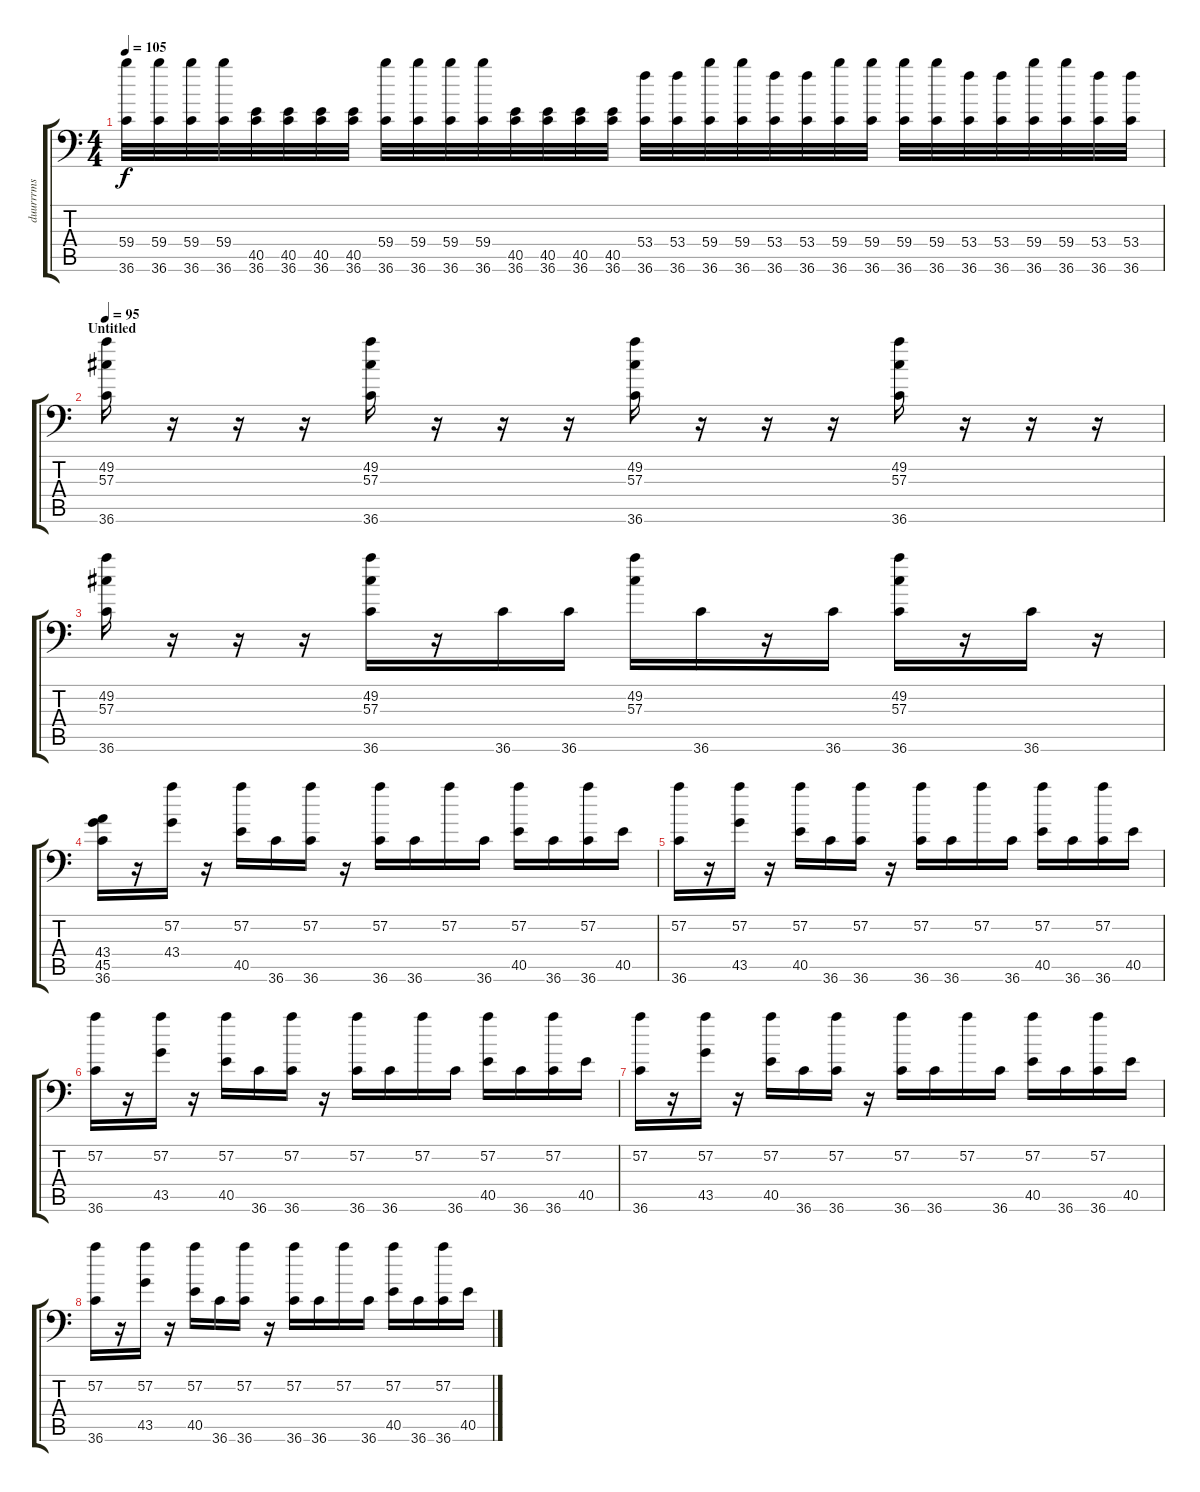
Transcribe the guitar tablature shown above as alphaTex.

\track ("duurrrms" "duurrrms") {instrument acousticgrandpiano}
\staff {score tabs}
\tuning (C-1 C-1 C-1 C-1 C-1 C-1) {hide}
\ts (4 4)
\tempo 105
\clef f4
\ks c
(59.4 36.6).32{dy f} (59.4 36.6).32 (59.4 36.6).32 (59.4 36.6).32 (40.5 36.6).32 (40.5 36.6).32 (40.5 36.6).32 (40.5 36.6).32 (59.4 36.6).32 (59.4 36.6).32 (59.4 36.6).32 (59.4 36.6).32 (40.5 36.6).32 (40.5 36.6).32 (40.5 36.6).32 (40.5 36.6).32 (53.4 36.6).32 (53.4 36.6).32 (59.4 36.6).32 (59.4 36.6).32 (53.4 36.6).32 (53.4 36.6).32 (59.4 36.6).32 (59.4 36.6).32 (59.4 36.6).32 (59.4 36.6).32 (53.4 36.6).32 (53.4 36.6).32 (59.4 36.6).32 (59.4 36.6).32 (53.4 36.6).32 (53.4 36.6).32 |
\section ("" "Untitled")
\tempo 95
(49.2 57.3 36.6).16 r.16 r.16 r.16 (49.2 57.3 36.6).16 r.16 r.16 r.16 (49.2 57.3 36.6).16 r.16 r.16 r.16 (49.2 57.3 36.6).16 r.16 r.16 r.16 |
(49.2 57.3 36.6).16 r.16 r.16 r.16 (49.2 57.3 36.6).16 r.16 36.6.16 36.6.16 (49.2 57.3).16 36.6.16 r.16 36.6.16 (49.2 57.3 36.6).16 r.16 36.6.16 r.16 |
(43.4 45.5 36.6).16 r.16 (57.2 43.4).16 r.16 (57.2 40.5).16 36.6.16 (57.2 36.6).16 r.16 (57.2 36.6).16 36.6.16 57.2.16 36.6.16 (57.2 40.5).16 36.6.16 (57.2 36.6).16 40.5.16 |
(57.2 36.6).16 r.16 (57.2 43.5).16 r.16 (57.2 40.5).16 36.6.16 (57.2 36.6).16 r.16 (57.2 36.6).16 36.6.16 57.2.16 36.6.16 (57.2 40.5).16 36.6.16 (57.2 36.6).16 40.5.16 |
(57.2 36.6).16 r.16 (57.2 43.5).16 r.16 (57.2 40.5).16 36.6.16 (57.2 36.6).16 r.16 (57.2 36.6).16 36.6.16 57.2.16 36.6.16 (57.2 40.5).16 36.6.16 (57.2 36.6).16 40.5.16 |
(57.2 36.6).16 r.16 (57.2 43.5).16 r.16 (57.2 40.5).16 36.6.16 (57.2 36.6).16 r.16 (57.2 36.6).16 36.6.16 57.2.16 36.6.16 (57.2 40.5).16 36.6.16 (57.2 36.6).16 40.5.16 |
(57.2 36.6).16 r.16 (57.2 43.5).16 r.16 (57.2 40.5).16 36.6.16 (57.2 36.6).16 r.16 (57.2 36.6).16 36.6.16 57.2.16 36.6.16 (57.2 40.5).16 36.6.16 (57.2 36.6).16 40.5.16
